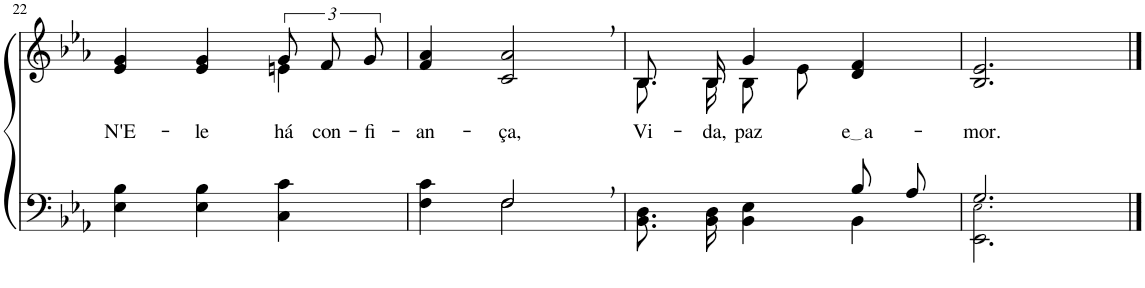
**kern	**kern	**text
*part2	*part1	*part1
*staff2	*staff1	*staff1
*I"Parte III e IV	*I"Parte I e II	*
!!LO:PB:g=z
*clefF4	*clefG2	*
*k[b-e-a-]	*k[b-e-a-]	*
*M3/4	*M3/4	*
=22	=22	=22
!	!	!LO:LY:b
*	*^	*
4E-\ 4B-\	4e-/ 4g/	2ryy	N'E-
!	!	!	!LO:LY:b
4E-\ 4B-\	4e-/ 4g/	.	-le
!	!	!	!LO:LY:b
4C\ 4c\	12g/L	4en\	há
!	!	!	!LO:LY:b
.	12f/	.	con-
!	!	!	!LO:LY:b
.	12g/J	.	-fi-
*	*v	*v	*
=23	=23	=23
*^	*	*
!	!	!	!LO:LY:b
4F\ 4c\	4ryy	4f/ 4a-/	-an-
!	!	!	!LO:LY:b
2F,\	2F/	2c/, 2a-/,	-ça,
=24	=24	=24	=24
!	!	!	!LO:LY:b
*	*	*^	*
2ryy	8.BB-/ 8.D/L	8.B-/L	8.B-\L	Vi-
!	!	!	!	!LO:LY:b
.	16BB-/ 16D/Jk	16B-/Jk	16B-\Jk	-da,
!	!	!	!	!LO:LY:b
.	4BB-\ 4E-\	4g/	8B-\L	paz
.	.	.	8e-\J	.
!	!	!	!	!LO:LY:b
8B-/L	4BB-\	4d/ 4f/	4ryy	e a
8A-/J	.	.	.	.
*	*	*v	*v	*
=25	=25	=25	=25
!	!	!	!LO:LY:b
2.G/	2.EE-\ 2.E-!\	2.B-/ 2.e-/	-mor.
*v	*v	*	*
==	==	==
*-	*-	*-
